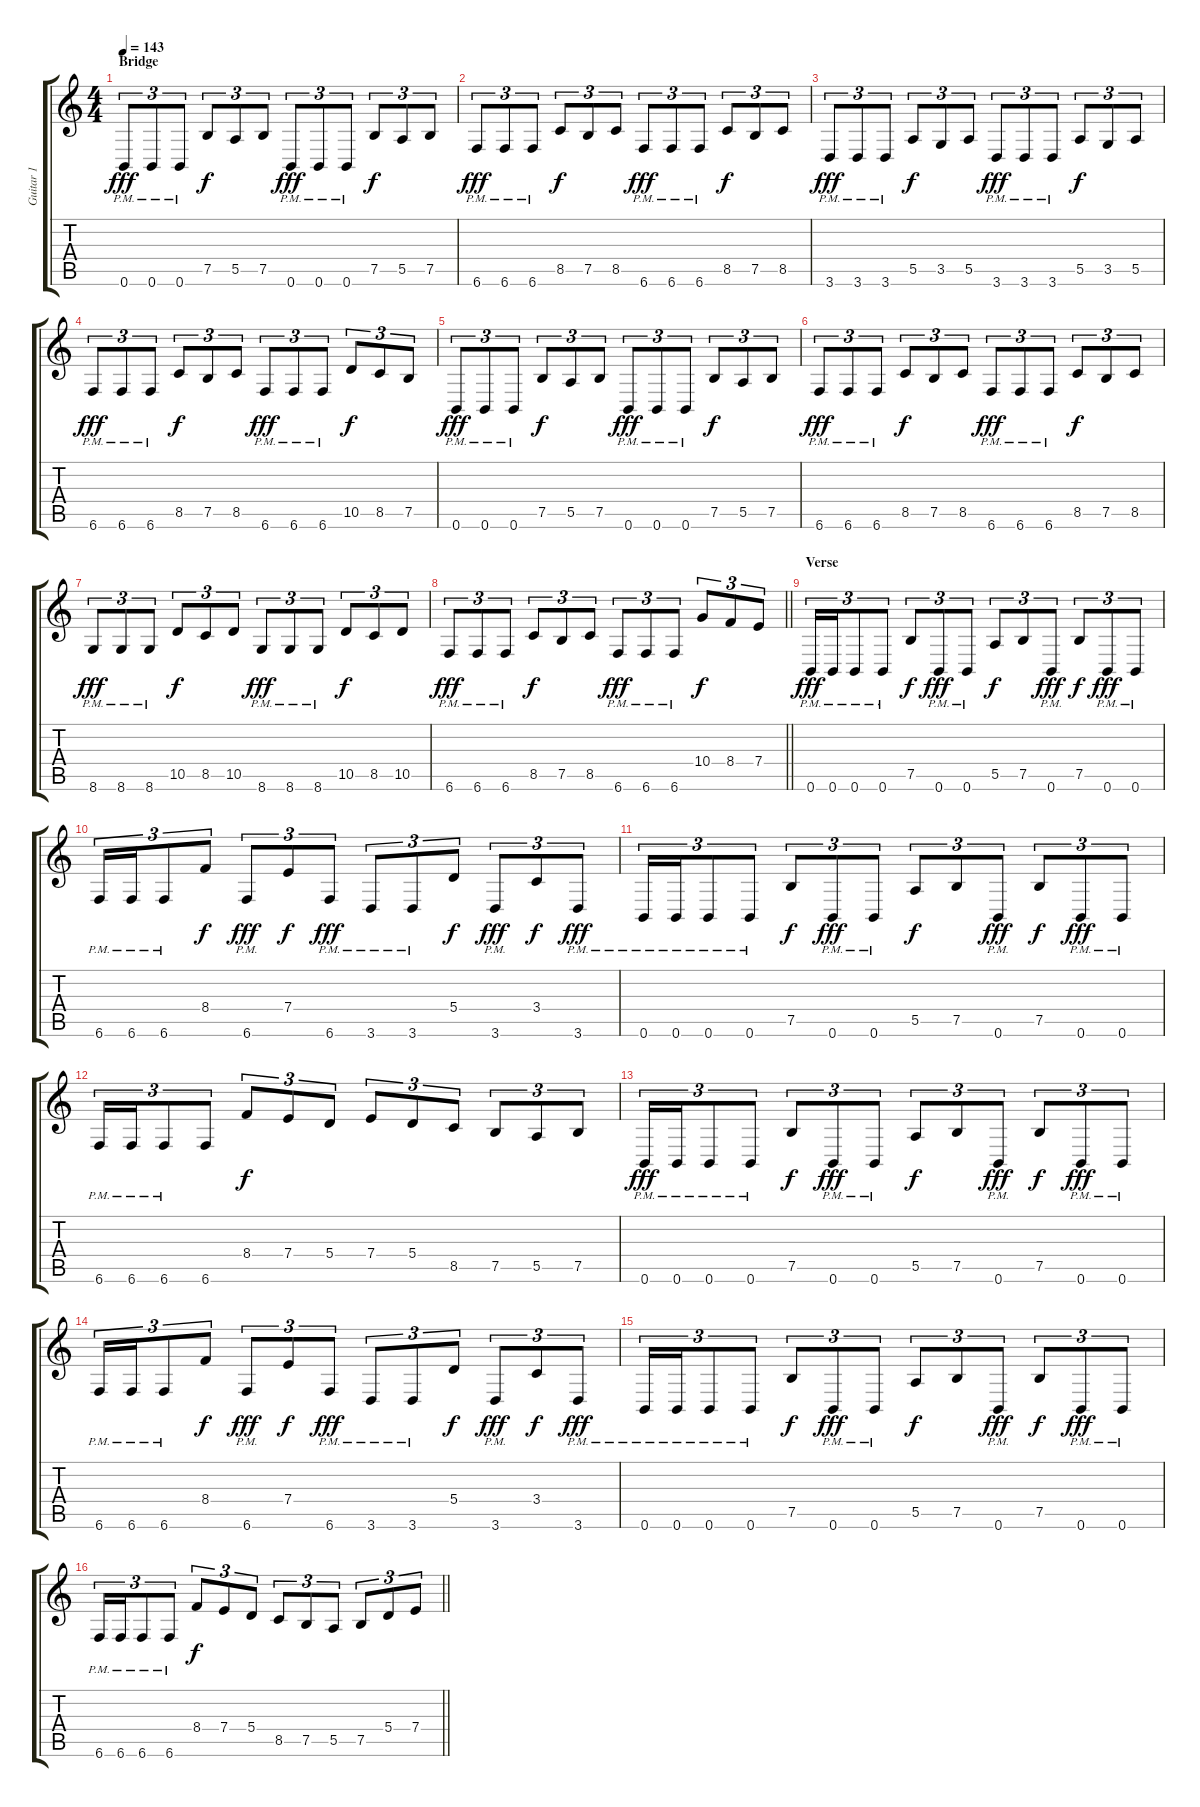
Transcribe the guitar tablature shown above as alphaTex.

\track ("Guitar 1" "Guitar 1") {instrument distortionguitar}
\staff {score tabs}
\tuning (B3 Gb3 D3 A2 E2 B1) {hide}
\ts (4 4)
\section ("" "Bridge")
\tempo 143
\clef g2
\ks c
0.6{pm}.8{tu (3 2) dy fff} 0.6{pm}.8{tu (3 2)} 0.6{pm}.8{tu (3 2)} 7.5.8{tu (3 2) dy f} 5.5.8{tu (3 2)} 7.5.8{tu (3 2)} 0.6{pm}.8{tu (3 2) dy fff} 0.6{pm}.8{tu (3 2)} 0.6{pm}.8{tu (3 2)} 7.5.8{tu (3 2) dy f} 5.5.8{tu (3 2)} 7.5.8{tu (3 2)} |
6.6{pm}.8{tu (3 2) dy fff} 6.6{pm}.8{tu (3 2)} 6.6{pm}.8{tu (3 2)} 8.5.8{tu (3 2) dy f} 7.5.8{tu (3 2)} 8.5.8{tu (3 2)} 6.6{pm}.8{tu (3 2) dy fff} 6.6{pm}.8{tu (3 2)} 6.6{pm}.8{tu (3 2)} 8.5.8{tu (3 2) dy f} 7.5.8{tu (3 2)} 8.5.8{tu (3 2)} |
3.6{pm}.8{tu (3 2) dy fff} 3.6{pm}.8{tu (3 2)} 3.6{pm}.8{tu (3 2)} 5.5.8{tu (3 2) dy f} 3.5.8{tu (3 2)} 5.5.8{tu (3 2)} 3.6{pm}.8{tu (3 2) dy fff} 3.6{pm}.8{tu (3 2)} 3.6{pm}.8{tu (3 2)} 5.5.8{tu (3 2) dy f} 3.5.8{tu (3 2)} 5.5.8{tu (3 2)} |
6.6{pm}.8{tu (3 2) dy fff} 6.6{pm}.8{tu (3 2)} 6.6{pm}.8{tu (3 2)} 8.5.8{tu (3 2) dy f} 7.5.8{tu (3 2)} 8.5.8{tu (3 2)} 6.6{pm}.8{tu (3 2) dy fff} 6.6{pm}.8{tu (3 2)} 6.6{pm}.8{tu (3 2)} 10.5.8{tu (3 2) dy f} 8.5.8{tu (3 2)} 7.5.8{tu (3 2)} |
0.6{pm}.8{tu (3 2) dy fff} 0.6{pm}.8{tu (3 2)} 0.6{pm}.8{tu (3 2)} 7.5.8{tu (3 2) dy f} 5.5.8{tu (3 2)} 7.5.8{tu (3 2)} 0.6{pm}.8{tu (3 2) dy fff} 0.6{pm}.8{tu (3 2)} 0.6{pm}.8{tu (3 2)} 7.5.8{tu (3 2) dy f} 5.5.8{tu (3 2)} 7.5.8{tu (3 2)} |
6.6{pm}.8{tu (3 2) dy fff} 6.6{pm}.8{tu (3 2)} 6.6{pm}.8{tu (3 2)} 8.5.8{tu (3 2) dy f} 7.5.8{tu (3 2)} 8.5.8{tu (3 2)} 6.6{pm}.8{tu (3 2) dy fff} 6.6{pm}.8{tu (3 2)} 6.6{pm}.8{tu (3 2)} 8.5.8{tu (3 2) dy f} 7.5.8{tu (3 2)} 8.5.8{tu (3 2)} |
8.6{pm}.8{tu (3 2) dy fff} 8.6{pm}.8{tu (3 2)} 8.6{pm}.8{tu (3 2)} 10.5.8{tu (3 2) dy f} 8.5.8{tu (3 2)} 10.5.8{tu (3 2)} 8.6{pm}.8{tu (3 2) dy fff} 8.6{pm}.8{tu (3 2)} 8.6{pm}.8{tu (3 2)} 10.5.8{tu (3 2) dy f} 8.5.8{tu (3 2)} 10.5.8{tu (3 2)} |
\barLineRight lightlight
6.6{pm}.8{tu (3 2) dy fff} 6.6{pm}.8{tu (3 2)} 6.6{pm}.8{tu (3 2)} 8.5.8{tu (3 2) dy f} 7.5.8{tu (3 2)} 8.5.8{tu (3 2)} 6.6{pm}.8{tu (3 2) dy fff} 6.6{pm}.8{tu (3 2)} 6.6{pm}.8{tu (3 2)} 10.4.8{tu (3 2) dy f} 8.4.8{tu (3 2)} 7.4.8{tu (3 2)} |
\section ("" "Verse")
0.6{pm}.16{tu (3 2) dy fff} 0.6{pm}.16{tu (3 2)} 0.6{pm}.8{tu (3 2)} 0.6{pm}.8{tu (3 2)} 7.5.8{tu (3 2) dy f} 0.6{pm}.8{tu (3 2) dy fff} 0.6{pm}.8{tu (3 2)} 5.5.8{tu (3 2) dy f} 7.5.8{tu (3 2)} 0.6{pm}.8{tu (3 2) dy fff} 7.5.8{tu (3 2) dy f} 0.6{pm}.8{tu (3 2) dy fff} 0.6{pm}.8{tu (3 2)} |
6.6{pm}.16{tu (3 2)} 6.6{pm}.16{tu (3 2)} 6.6{pm}.8{tu (3 2)} 8.4.8{tu (3 2) dy f} 6.6{pm}.8{tu (3 2) dy fff} 7.4.8{tu (3 2) dy f} 6.6{pm}.8{tu (3 2) dy fff} 3.6{pm}.8{tu (3 2)} 3.6{pm}.8{tu (3 2)} 5.4.8{tu (3 2) dy f} 3.6{pm}.8{tu (3 2) dy fff} 3.4.8{tu (3 2) dy f} 3.6{pm}.8{tu (3 2) dy fff} |
0.6{pm}.16{tu (3 2)} 0.6{pm}.16{tu (3 2)} 0.6{pm}.8{tu (3 2)} 0.6{pm}.8{tu (3 2)} 7.5.8{tu (3 2) dy f} 0.6{pm}.8{tu (3 2) dy fff} 0.6{pm}.8{tu (3 2)} 5.5.8{tu (3 2) dy f} 7.5.8{tu (3 2)} 0.6{pm}.8{tu (3 2) dy fff} 7.5.8{tu (3 2) dy f} 0.6{pm}.8{tu (3 2) dy fff} 0.6{pm}.8{tu (3 2)} |
6.6{pm}.16{tu (3 2)} 6.6{pm}.16{tu (3 2)} 6.6{pm}.8{tu (3 2)} 6.6.8{tu (3 2)} 8.4.8{tu (3 2) dy f} 7.4.8{tu (3 2)} 5.4.8{tu (3 2)} 7.4.8{tu (3 2)} 5.4.8{tu (3 2)} 8.5.8{tu (3 2)} 7.5.8{tu (3 2)} 5.5.8{tu (3 2)} 7.5.8{tu (3 2)} |
0.6{pm}.16{tu (3 2) dy fff} 0.6{pm}.16{tu (3 2)} 0.6{pm}.8{tu (3 2)} 0.6{pm}.8{tu (3 2)} 7.5.8{tu (3 2) dy f} 0.6{pm}.8{tu (3 2) dy fff} 0.6{pm}.8{tu (3 2)} 5.5.8{tu (3 2) dy f} 7.5.8{tu (3 2)} 0.6{pm}.8{tu (3 2) dy fff} 7.5.8{tu (3 2) dy f} 0.6{pm}.8{tu (3 2) dy fff} 0.6{pm}.8{tu (3 2)} |
6.6{pm}.16{tu (3 2)} 6.6{pm}.16{tu (3 2)} 6.6{pm}.8{tu (3 2)} 8.4.8{tu (3 2) dy f} 6.6{pm}.8{tu (3 2) dy fff} 7.4.8{tu (3 2) dy f} 6.6{pm}.8{tu (3 2) dy fff} 3.6{pm}.8{tu (3 2)} 3.6{pm}.8{tu (3 2)} 5.4.8{tu (3 2) dy f} 3.6{pm}.8{tu (3 2) dy fff} 3.4.8{tu (3 2) dy f} 3.6{pm}.8{tu (3 2) dy fff} |
0.6{pm}.16{tu (3 2)} 0.6{pm}.16{tu (3 2)} 0.6{pm}.8{tu (3 2)} 0.6{pm}.8{tu (3 2)} 7.5.8{tu (3 2) dy f} 0.6{pm}.8{tu (3 2) dy fff} 0.6{pm}.8{tu (3 2)} 5.5.8{tu (3 2) dy f} 7.5.8{tu (3 2)} 0.6{pm}.8{tu (3 2) dy fff} 7.5.8{tu (3 2) dy f} 0.6{pm}.8{tu (3 2) dy fff} 0.6{pm}.8{tu (3 2)} |
\barLineRight lightlight
6.6{pm}.16{tu (3 2)} 6.6{pm}.16{tu (3 2)} 6.6{pm}.8{tu (3 2)} 6.6{pm}.8{tu (3 2)} 8.4.8{tu (3 2) dy f} 7.4.8{tu (3 2)} 5.4.8{tu (3 2)} 8.5.8{tu (3 2)} 7.5.8{tu (3 2)} 5.5.8{tu (3 2)} 7.5.8{tu (3 2)} 5.4.8{tu (3 2)} 7.4.8{tu (3 2)}
